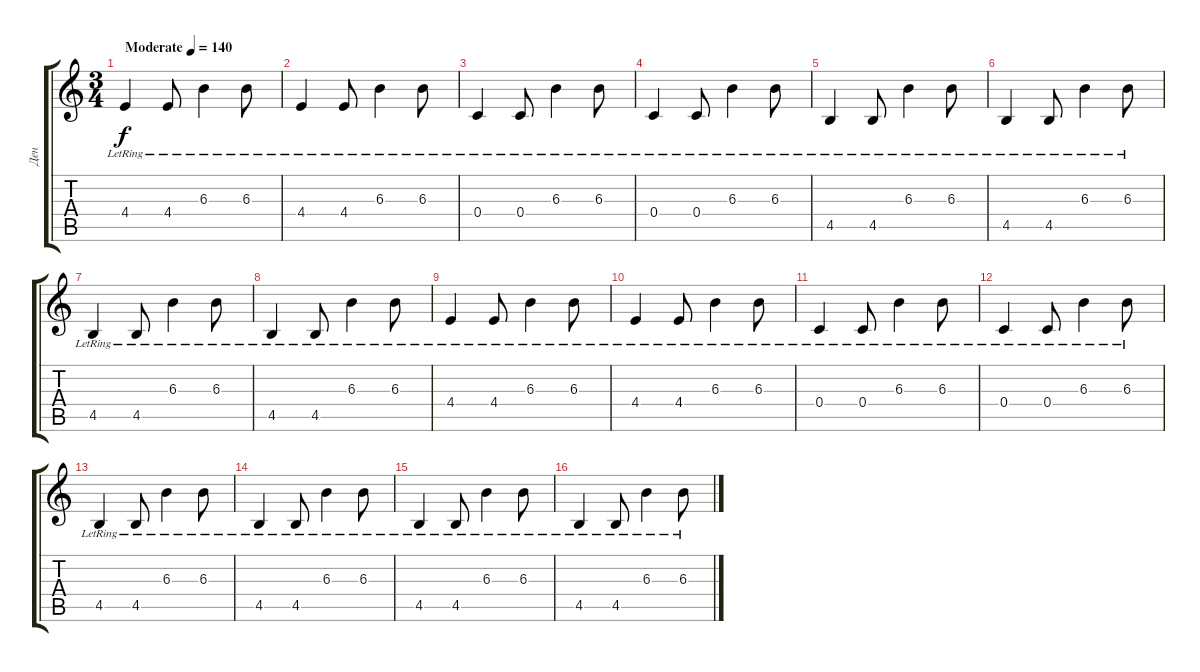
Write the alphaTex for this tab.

\track ("Ден" "Ден") {instrument electricguitarclean}
\staff {score tabs}
\tuning (D4 A3 F3 C3 G2 C2) {hide}
\ts (3 4)
\tempo (140 "Moderate")
\clef g2
\ks c
4.4{lr}.4{dy f instrument electricguitarclean} 4.4{lr}.8 6.3{lr}.4 6.3{lr}.8 |
4.4{lr}.4 4.4{lr}.8 6.3{lr}.4 6.3{lr}.8 |
0.4{lr}.4 0.4{lr}.8 6.3{lr}.4 6.3{lr}.8 |
0.4{lr}.4 0.4{lr}.8 6.3{lr}.4 6.3{lr}.8 |
4.5{lr}.4 4.5{lr}.8 6.3{lr}.4 6.3{lr}.8 |
4.5{lr}.4 4.5{lr}.8 6.3{lr}.4 6.3{lr}.8 |
4.5{lr}.4 4.5{lr}.8 6.3{lr}.4 6.3{lr}.8 |
4.5{lr}.4 4.5{lr}.8 6.3{lr}.4 6.3{lr}.8 |
4.4{lr}.4 4.4{lr}.8 6.3{lr}.4 6.3{lr}.8 |
4.4{lr}.4 4.4{lr}.8 6.3{lr}.4 6.3{lr}.8 |
0.4{lr}.4 0.4{lr}.8 6.3{lr}.4 6.3{lr}.8 |
0.4{lr}.4 0.4{lr}.8 6.3{lr}.4 6.3{lr}.8 |
4.5{lr}.4 4.5{lr}.8 6.3{lr}.4 6.3{lr}.8 |
4.5{lr}.4 4.5{lr}.8 6.3{lr}.4 6.3{lr}.8 |
4.5{lr}.4 4.5{lr}.8 6.3{lr}.4 6.3{lr}.8 |
4.5{lr}.4 4.5{lr}.8 6.3{lr}.4 6.3{lr}.8
